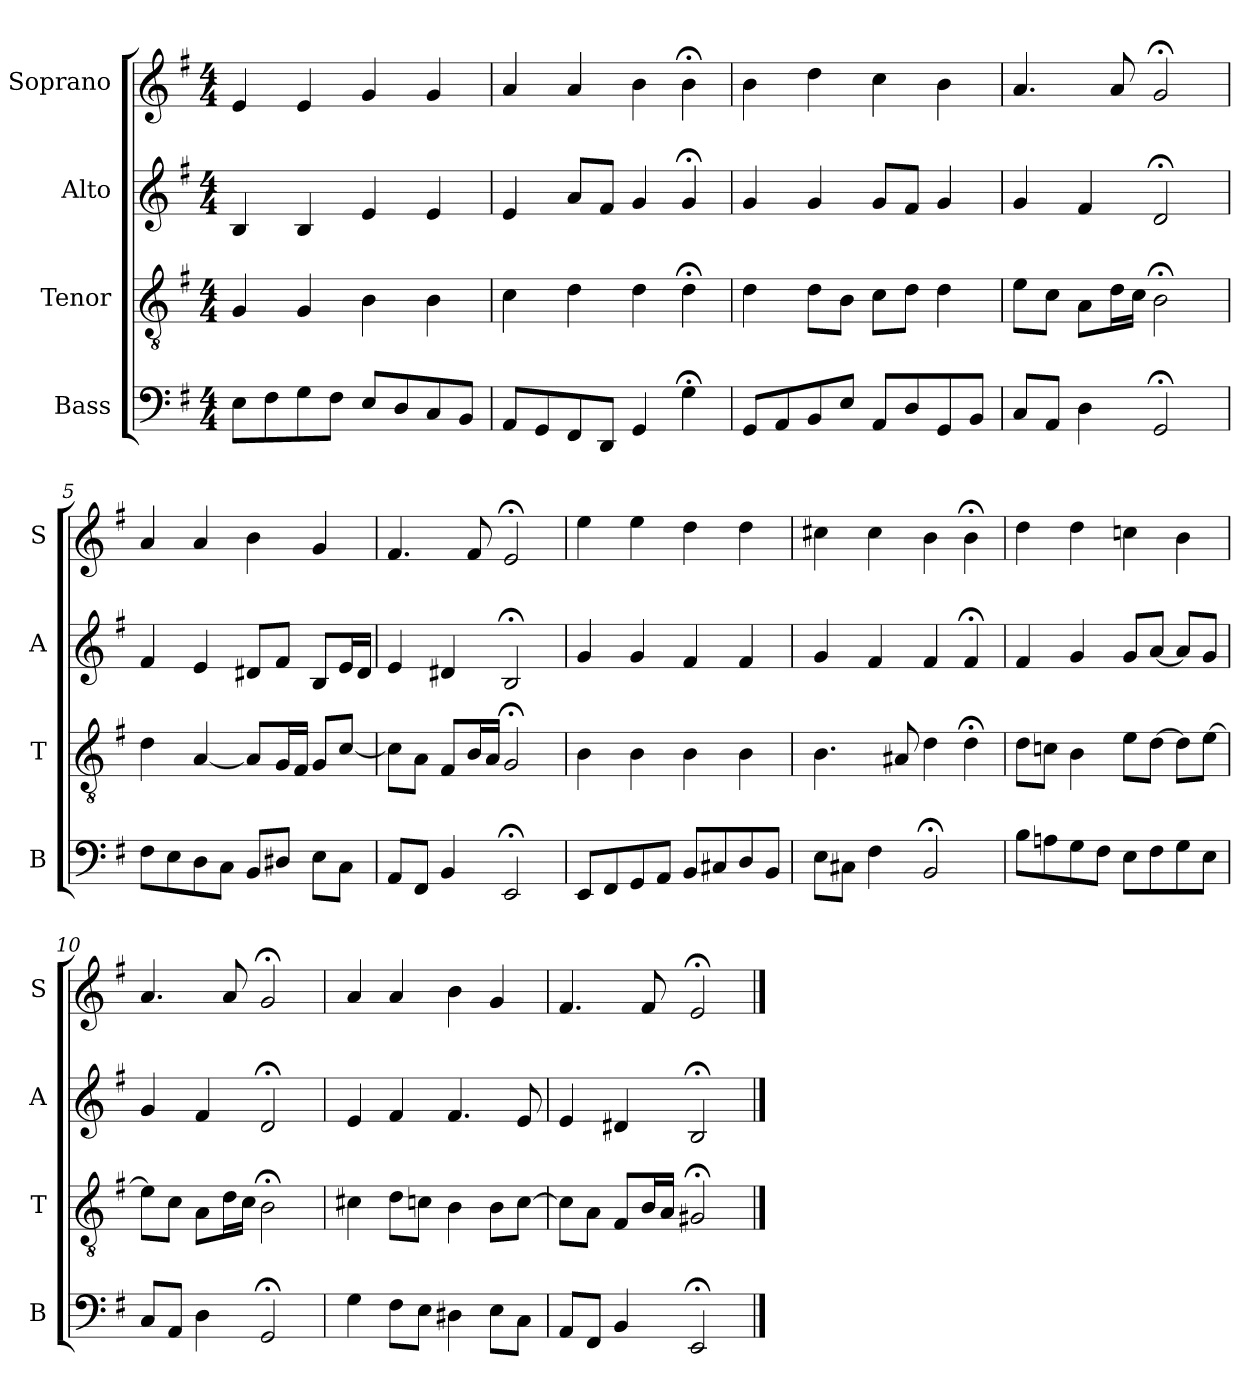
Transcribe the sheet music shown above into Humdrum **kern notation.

**kern	**kern	**kern	**kern
*part4	*part3	*part2	*part1
*staff4	*staff3	*staff2	*staff1
*I"Bass	*I"Tenor	*I"Alto	*I"Soprano
*I'B	*I'T	*I'A	*I'S
*clefF4	*clefGv2	*clefG2	*clefG2
*k[f#]	*k[f#]	*k[f#]	*k[f#]
*e:	*e:	*e:	*e:
*M4/4	*M4/4	*M4/4	*M4/4
*MM100	*MM100	*MM100	*MM100
=1	=1	=1	=1
8EL	4G	4B	4e
8F#	.	.	.
8G	4G	4B	4e
8F#J	.	.	.
8EL	4B	4e	4g
8D	.	.	.
8C	4B	4e	4g
8BBJ	.	.	.
=2	=2	=2	=2
8AAL	4c	4e	4a
8GG	.	.	.
8FF#	4d	8aL	4a
8DDJ	.	8f#J	.
4GG	4d	4g	4b
4G;<	4d;<	4g;<	4b;<
=3	=3	=3	=3
8GGL	4d	4g	4b
8AA	.	.	.
8BB	8dL	4g	4dd
8EJ	8BJ	.	.
8AAL	8cL	8gL	4cc
8D	8dJ	8f#J	.
8GG	4d	4g	4b
8BBJ	.	.	.
=4	=4	=4	=4
8CL	8eL	4g	4.a
8AAJ	8cJ	.	.
4D	8AL	4f#	.
.	16dL	.	8a
.	16cJJ	.	.
2GG;<	2B;<	2d;<	2g;<
=5	=5	=5	=5
8F#L	4d	4f#	4a
8E	.	.	.
8D	[4A	4e	4a
8CJ	.	.	.
8BBL	8AL]	8d#XL	4b
8D#XJ	16GL	8f#J	.
.	16F#JJ	.	.
8EL	8GL	8BL	4g
8CJ	[8cJ	16eL	.
.	.	16d#JJ	.
=6	=6	=6	=6
8AAL	8cL]	4e	4.f#
8FF#J	8AJ	.	.
4BB	8F#L	4d#X	.
.	16BL	.	8f#
.	16AJJ	.	.
2EE;<	2G;<	2B;<	2e;<
=7	=7	=7	=7
8EEL	4B	4g	4ee
8FF#	.	.	.
8GG	4B	4g	4ee
8AAJ	.	.	.
8BBL	4B	4f#	4dd
8C#X	.	.	.
8D	4B	4f#	4dd
8BBJ	.	.	.
=8	=8	=8	=8
8EL	4.B	4g	4cc#X
8C#XJ	.	.	.
4F#	.	4f#	4cc#
.	8A#X	.	.
2BB;<	4d	4f#	4b
.	4d;<	4f#;<	4b;<
=9	=9	=9	=9
8BL	8dL	4f#	4dd
8An	8cnJ	.	.
8G	4B	4g	4dd
8F#J	.	.	.
8EL	8eL	8gL	4ccn
8F#	[8dJ	[8aJ	.
8G	8dL]	8aL]	4b
8EJ	[8eJ	8gJ	.
=10	=10	=10	=10
8CL	8eL]	4g	4.a
8AAJ	8cJ	.	.
4D	8AL	4f#	.
.	16dL	.	8a
.	16cJJ	.	.
2GG;<	2B;<	2d;<	2g;<
=11	=11	=11	=11
4G	4c#X	4e	4a
8F#L	8dL	4f#	4a
8EJ	8cnJ	.	.
4D#X	4B	4.f#	4b
8EL	8BL	.	4g
8CJ	[8cJ	8e	.
=12	=12	=12	=12
8AAL	8cL]	4e	4.f#
8FF#J	8AJ	.	.
4BB	8F#L	4d#X	.
.	16BL	.	8f#
.	16AJJ	.	.
2EE;<	2G#X;<	2B;<	2e;<
==	==	==	==
*-	*-	*-	*-
